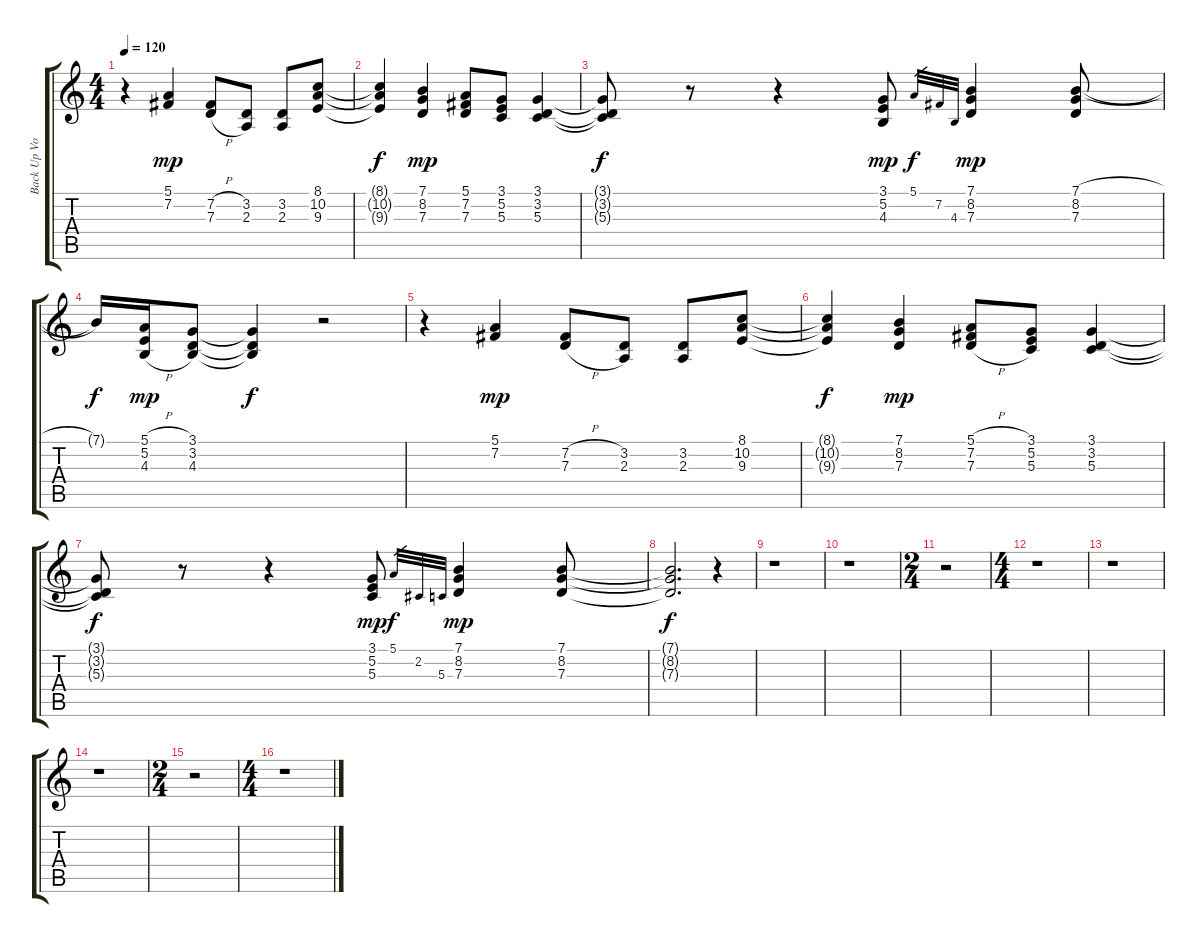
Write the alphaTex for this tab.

\track ("Back Up Vocals" "Back Up Vo") {instrument synthvoice}
\staff {score tabs}
\tuning (E4 B3 G3 D3 A2 E2) {hide}
\ts (4 4)
\tempo 120
\clef g2
\ks c
r.4{dy f} (5.1 7.2).4{dy mp} (7.2{h} 7.3{h}).8 (3.2 2.3).8 (3.2 2.3).8 (8.1 10.2 9.3).8 |
(8.1{t} 10.2{t} 9.3{t}).4{dy f} (7.1 8.2 7.3).4{dy mp} (5.1 7.2 7.3).8 (3.1 5.2 5.3).8 (3.1 3.2 5.3).4 |
(3.1{t} 3.2{t} 5.3{t}).8{dy f} r.8 r.4 (3.1 5.2 4.3).8{dy mp} 5.1.32{gr dy f} 7.2.32{gr} 4.3.32{gr} (7.1 8.2 7.3).4{dy mp} (7.1{h} 8.2 7.3).8 |
7.1{t}.16{dy f} (5.1{h} 5.2{h} 4.3{h}).16{dy mp} (3.1 3.2 4.3).8 (3.1{t} 3.2{t} 4.3{t}).4{dy f} r.2 |
r.4 (5.1 7.2).4{dy mp} (7.2{h} 7.3{h}).8 (3.2 2.3).8 (3.2 2.3).8 (8.1 10.2 9.3).8 |
(8.1{t} 10.2{t} 9.3{t}).4{dy f} (7.1 8.2 7.3).4{dy mp} (5.1{h} 7.2{h} 7.3{h}).8 (3.1 5.2 5.3).8 (3.1 3.2 5.3).4 |
(3.1{t} 3.2{t} 5.3{t}).8{dy f} r.8 r.4 (3.1 5.2 5.3).8{dy mp} 5.1.32{gr dy f} 2.2.32{gr} 5.3.32{gr} (7.1 8.2 7.3).4{dy mp} (7.1 8.2 7.3).8 |
(7.1{t} 8.2{t} 7.3{t}).2{d dy f} r.4 |
r.1 |
r.1 |
\ts (2 4)
r.2 |
\ts (4 4)
r.1 |
r.1 |
r.1 |
\ts (2 4)
r.2 |
\ts (4 4)
r.1
